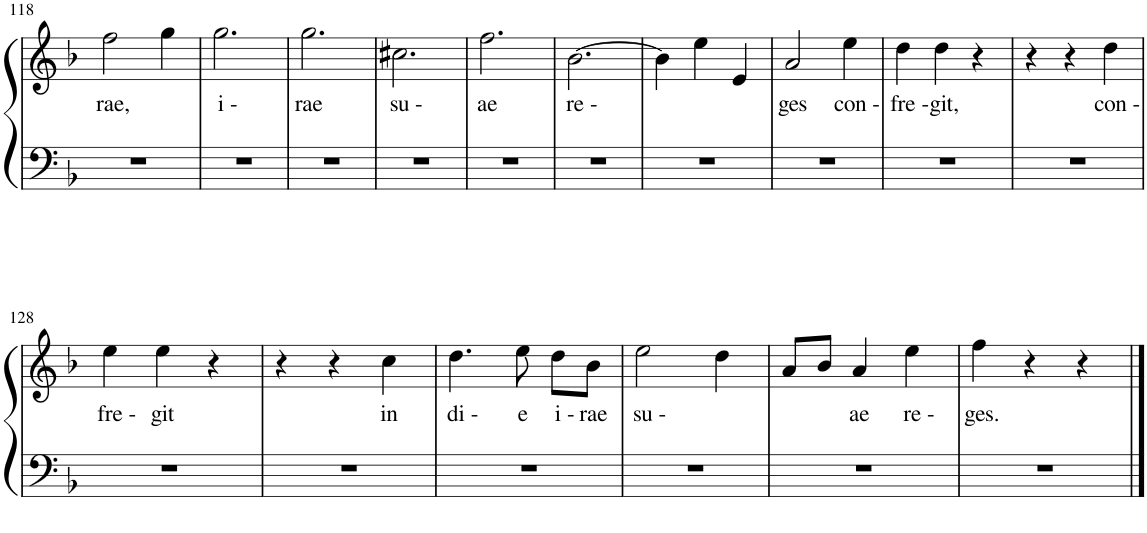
**kern	**kern	**text
*part1	*part1	*part1
*staff2	*staff1	*staff1
*I"Piano	*	*
*I'Pno.	*	*
!!LO:PB:g=z
*clefF4	*clefG2	*
*k[b-]	*k[b-]	*
*M3/4	*M3/4	*
=118	=118	=118
!	!	!LO:LY:b
2.r	2ff\	rae,
.	4gg\	.
=119	=119	=119
!	!	!LO:LY:b
2.r	2.gg\	i -
=120	=120	=120
!	!	!LO:LY:b
2.r	2.gg\	rae
=121	=121	=121
!	!	!LO:LY:b
2.r	2.cc#X\	su -
=122	=122	=122
!	!	!LO:LY:b
2.r	2.ff\	ae
=123	=123	=123
!	!	!LO:LY:b
2.r	[2.b-\	re -
=124	=124	=124
2.r	4b-\]	.
.	4ee\	.
.	4e/	.
=125	=125	=125
!	!	!LO:LY:b
2.r	2a/	ges
!	!	!LO:LY:b
.	4ee\	con -
=126	=126	=126
!	!	!LO:LY:b
2.r	4dd\	fre -
!	!	!LO:LY:b
.	4dd\	git,
.	4r	.
=127	=127	=127
2.r	4r	.
.	4r	.
!	!	!LO:LY:b
.	4dd\	con -
!!LO:LB:g=z
=128	=128	=128
!	!	!LO:LY:b
2.r	4ee\	fre -
!	!	!LO:LY:b
.	4ee\	git
.	4r	.
=129	=129	=129
2.r	4r	.
.	4r	.
!	!	!LO:LY:b
.	4cc\	in
=130	=130	=130
!	!	!LO:LY:b
2.r	4.dd\	di -
!	!	!LO:LY:b
.	8ee\	e
!	!	!LO:LY:b
.	8dd\L	i -
!	!	!LO:LY:b
.	8b-\J	rae
=131	=131	=131
!	!	!LO:LY:b
2.r	2ee\	su -
.	4dd\	.
=132	=132	=132
2.r	8a/L	.
.	8b-/J	.
!	!	!LO:LY:b
.	4a/	ae
!	!	!LO:LY:b
.	4ee\	re -
=133	=133	=133
!	!	!LO:LY:b
2.r	4ff\	ges.
.	4r	.
.	4r	.
==	==	==
*-	*-	*-
